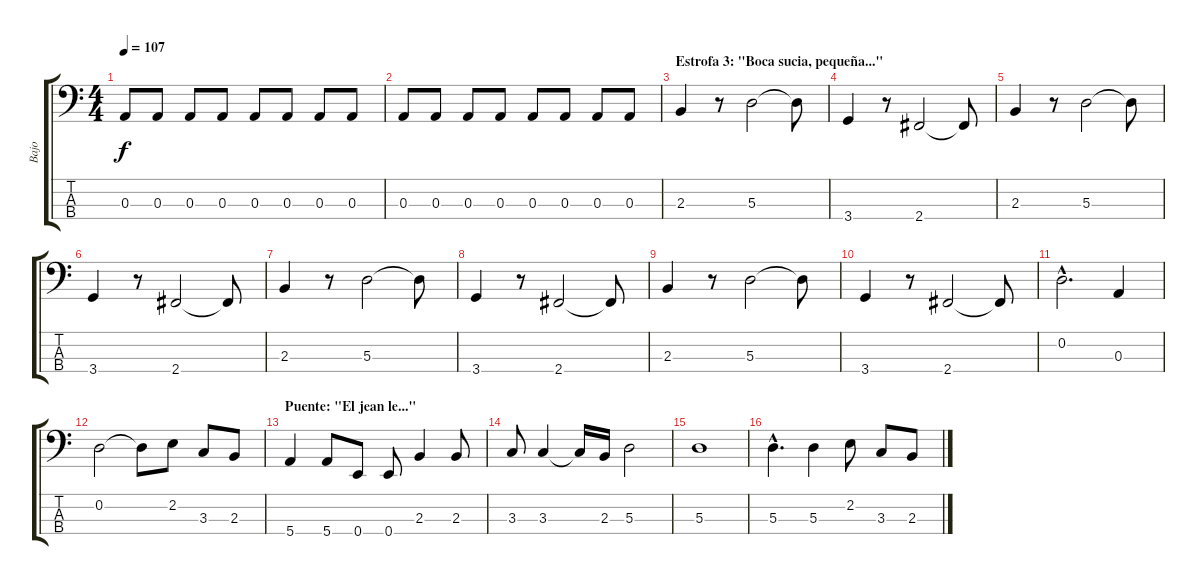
\track ("Bajo" "Bajo") {instrument electricbassfinger}
\staff {score tabs}
\tuning (G2 D2 A1 E1) {hide}
\ts (4 4)
\tempo 107
\clef f4
\ks c
0.3.8{dy f} 0.3.8 0.3.8 0.3.8 0.3.8 0.3.8 0.3.8 0.3.8 |
0.3.8 0.3.8 0.3.8 0.3.8 0.3.8 0.3.8 0.3.8 0.3.8 |
\section ("" "Estrofa 3: \"Boca sucia, pequeña...\"")
2.3.4 r.8 5.3.2 5.3{t}.8 |
3.4.4 r.8 2.4.2 2.4{t}.8 |
2.3.4 r.8 5.3.2 5.3{t}.8 |
3.4.4 r.8 2.4.2 2.4{t}.8 |
2.3.4 r.8 5.3.2 5.3{t}.8 |
3.4.4 r.8 2.4.2 2.4{t}.8 |
2.3.4 r.8 5.3.2 5.3{t}.8 |
3.4.4 r.8 2.4.2 2.4{t}.8 |
0.2{hac}.2{d} 0.3.4 |
0.2.2 0.2{t}.8 2.2.8 3.3.8 2.3.8 |
\section ("" "Puente: \"El jean le...\"")
5.4.4 5.4.8 0.4.8 0.4.8 2.3.4 2.3.8 |
3.3.8 3.3.4 3.3{t}.16 2.3.16 5.3.2 |
5.3.1 |
5.3{hac}.4{d} 5.3.4 2.2.8 3.3.8 2.3.8
